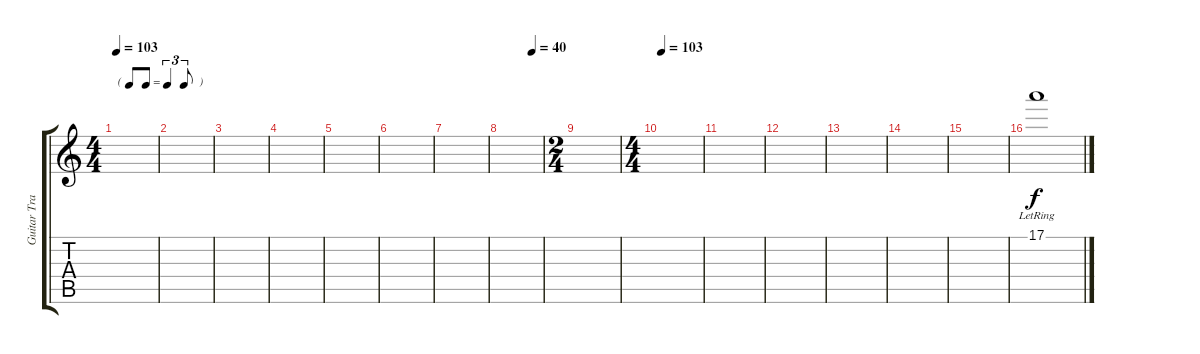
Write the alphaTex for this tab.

\track ("Guitar Track 2" "Guitar Tra") {instrument overdrivenguitar}
\staff {score tabs}
\tuning (E4 B3 G3 D3 A2 E2) {hide}
\ts (4 4)
\tf triplet8th
\tempo 103
\clef g2
\ks c
|
|
|
|
|
|
|
\tempo (40 0.75)
|
\ts (2 4)
|
\ts (4 4)
\tempo 103
|
|
|
|
|
|
17.1{lr}.1
